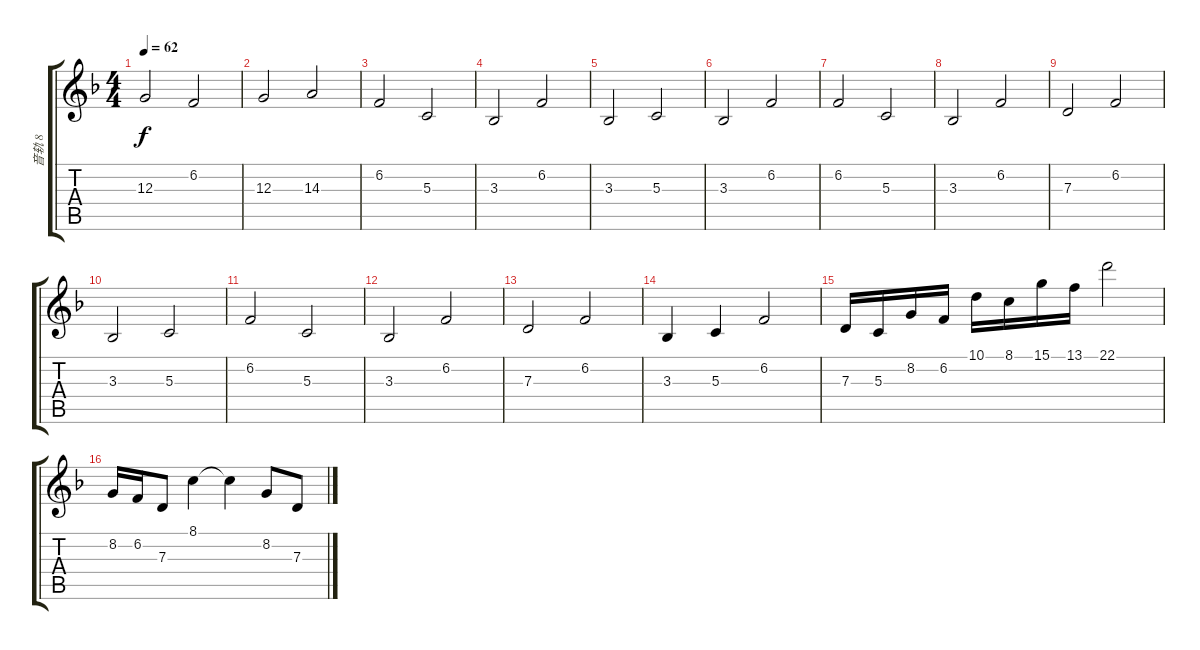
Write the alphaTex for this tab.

\track ("音轨 8" "音轨 8") {instrument stringensemble1}
\staff {score tabs}
\tuning (E4 B3 G3 D3 A2 E2) {hide}
\ts (4 4)
\tempo 62
\clef g2
\ks f
12.3.2{dy f} 6.2.2 |
12.3.2 14.3.2 |
6.2.2 5.3.2 |
3.3.2 6.2.2 |
3.3.2 5.3.2 |
3.3.2 6.2.2 |
6.2.2 5.3.2 |
3.3.2 6.2.2 |
7.3.2 6.2.2 |
3.3.2 5.3.2 |
6.2.2 5.3.2 |
3.3.2 6.2.2 |
7.3.2 6.2.2 |
3.3.4 5.3.4 6.2.2 |
7.3.16 5.3.16 8.2.16 6.2.16 10.1.16 8.1.16 15.1.16 13.1.16 22.1.2 |
8.2.16 6.2.16 7.3.8 8.1.4 8.1{t}.4 8.2.8 7.3.8
